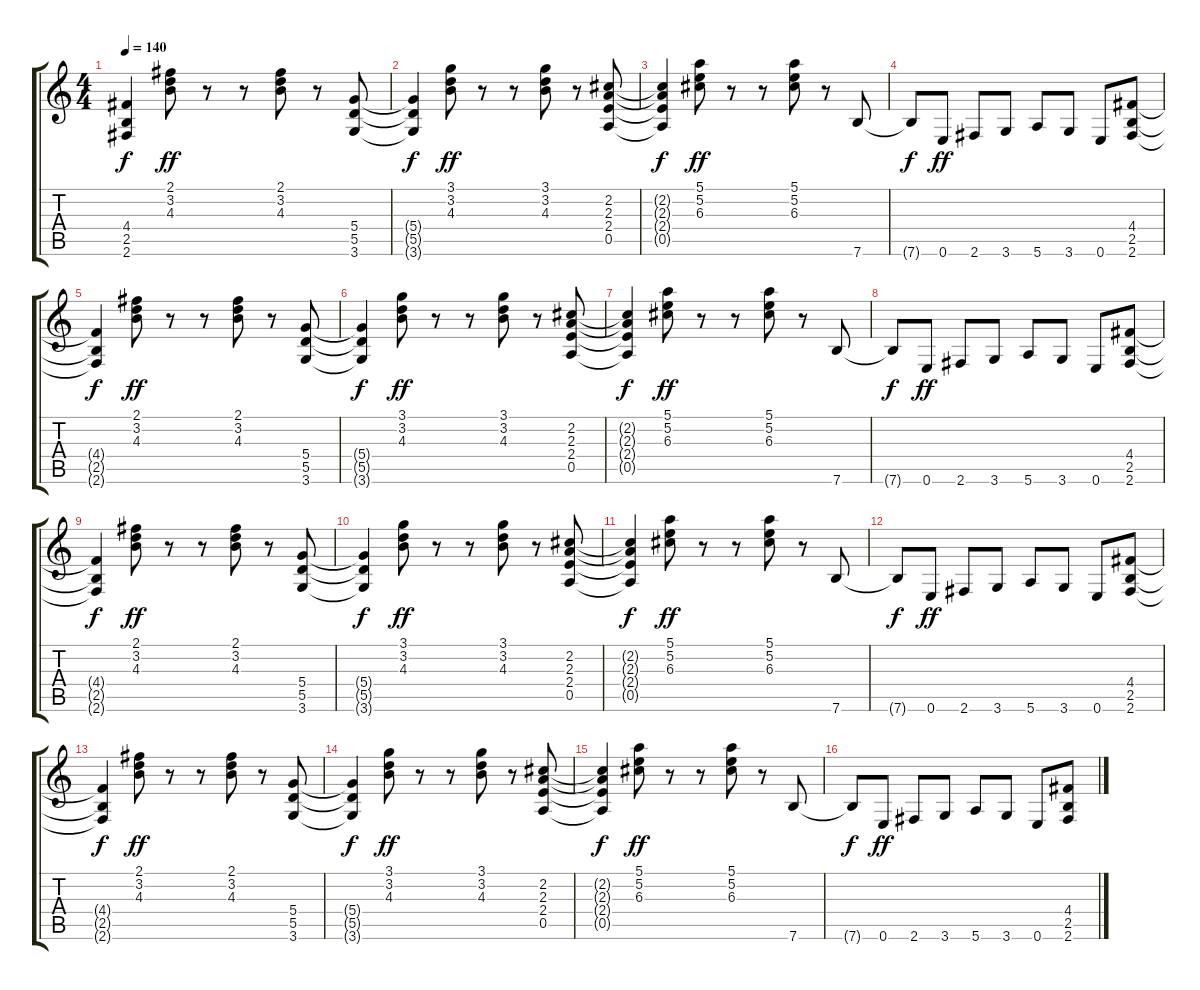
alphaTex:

\track "" {instrument distortionguitar}
\staff {score tabs}
\tuning (E4 B3 G3 D3 A2 E2) {hide}
\ts (4 4)
\tempo 140
\clef g2
\ks c
(4.4{t} 2.5{t} 2.6{t}).4{dy f} (2.1 3.2 4.3).8{dy ff} r.8 r.8 (2.1 3.2 4.3).8 r.8 (5.4 5.5 3.6).8 |
(5.4{t} 5.5{t} 3.6{t}).4{dy f} (3.1 3.2 4.3).8{dy ff} r.8 r.8 (3.1 3.2 4.3).8 r.8 (2.2 2.3 2.4 0.5).8 |
(2.2{t} 2.3{t} 2.4{t} 0.5{t}).4{dy f} (5.1 5.2 6.3).8{dy ff} r.8 r.8 (5.1 5.2 6.3).8 r.8 7.6.8 |
7.6{t}.8{dy f} 0.6.8{dy ff} 2.6.8 3.6.8 5.6.8 3.6.8 0.6.8 (4.4 2.5 2.6).8 |
(4.4{t} 2.5{t} 2.6{t}).4{dy f} (2.1 3.2 4.3).8{dy ff} r.8 r.8 (2.1 3.2 4.3).8 r.8 (5.4 5.5 3.6).8 |
(5.4{t} 5.5{t} 3.6{t}).4{dy f} (3.1 3.2 4.3).8{dy ff} r.8 r.8 (3.1 3.2 4.3).8 r.8 (2.2 2.3 2.4 0.5).8 |
(2.2{t} 2.3{t} 2.4{t} 0.5{t}).4{dy f} (5.1 5.2 6.3).8{dy ff} r.8 r.8 (5.1 5.2 6.3).8 r.8 7.6.8 |
7.6{t}.8{dy f} 0.6.8{dy ff} 2.6.8 3.6.8 5.6.8 3.6.8 0.6.8 (4.4 2.5 2.6).8 |
(4.4{t} 2.5{t} 2.6{t}).4{dy f} (2.1 3.2 4.3).8{dy ff} r.8 r.8 (2.1 3.2 4.3).8 r.8 (5.4 5.5 3.6).8 |
(5.4{t} 5.5{t} 3.6{t}).4{dy f} (3.1 3.2 4.3).8{dy ff} r.8 r.8 (3.1 3.2 4.3).8 r.8 (2.2 2.3 2.4 0.5).8 |
(2.2{t} 2.3{t} 2.4{t} 0.5{t}).4{dy f} (5.1 5.2 6.3).8{dy ff} r.8 r.8 (5.1 5.2 6.3).8 r.8 7.6.8 |
7.6{t}.8{dy f} 0.6.8{dy ff} 2.6.8 3.6.8 5.6.8 3.6.8 0.6.8 (4.4 2.5 2.6).8 |
(4.4{t} 2.5{t} 2.6{t}).4{dy f} (2.1 3.2 4.3).8{dy ff} r.8 r.8 (2.1 3.2 4.3).8 r.8 (5.4 5.5 3.6).8 |
(5.4{t} 5.5{t} 3.6{t}).4{dy f} (3.1 3.2 4.3).8{dy ff} r.8 r.8 (3.1 3.2 4.3).8 r.8 (2.2 2.3 2.4 0.5).8 |
(2.2{t} 2.3{t} 2.4{t} 0.5{t}).4{dy f} (5.1 5.2 6.3).8{dy ff} r.8 r.8 (5.1 5.2 6.3).8 r.8 7.6.8 |
7.6{t}.8{dy f} 0.6.8{dy ff} 2.6.8 3.6.8 5.6.8 3.6.8 0.6.8 (4.4 2.5 2.6).8
